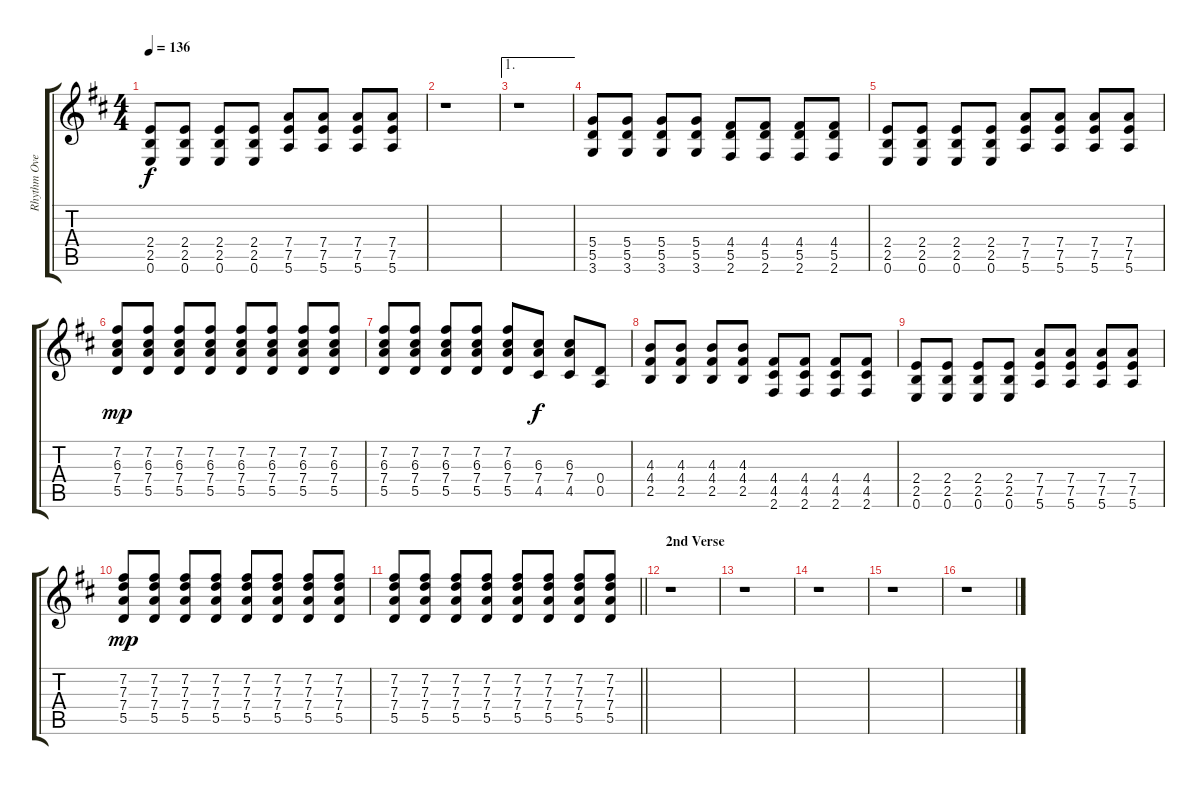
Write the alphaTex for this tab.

\track ("Rhythm Overdub" "Rhythm Ove") {instrument distortionguitar}
\staff {score tabs}
\tuning (E4 B3 G3 D3 A2 E2) {hide}
\ts (4 4)
\tempo 136
\clef g2
\ks d
(2.4 2.5 0.6).8{dy f} (2.4 2.5 0.6).8 (2.4 2.5 0.6).8 (2.4 2.5 0.6).8 (7.4 7.5 5.6).8 (7.4 7.5 5.6).8 (7.4 7.5 5.6).8 (7.4 7.5 5.6).8 |
r.1 |
\ae 1
r.1 |
(5.4 5.5 3.6).8 (5.4 5.5 3.6).8 (5.4 5.5 3.6).8 (5.4 5.5 3.6).8 (4.4 5.5 2.6).8 (4.4 5.5 2.6).8 (4.4 5.5 2.6).8 (4.4 5.5 2.6).8 |
(2.4 2.5 0.6).8 (2.4 2.5 0.6).8 (2.4 2.5 0.6).8 (2.4 2.5 0.6).8 (7.4 7.5 5.6).8 (7.4 7.5 5.6).8 (7.4 7.5 5.6).8 (7.4 7.5 5.6).8 |
(7.2 6.3 7.4 5.5).8{dy mp} (7.2 6.3 7.4 5.5).8 (7.2 6.3 7.4 5.5).8 (7.2 6.3 7.4 5.5).8 (7.2 6.3 7.4 5.5).8 (7.2 6.3 7.4 5.5).8 (7.2 6.3 7.4 5.5).8 (7.2 6.3 7.4 5.5).8 |
(7.2 6.3 7.4 5.5).8 (7.2 6.3 7.4 5.5).8 (7.2 6.3 7.4 5.5).8 (7.2 6.3 7.4 5.5).8 (7.2 6.3 7.4 5.5).8 (6.3 7.4 4.5).8{dy f} (6.3 7.4 4.5).8 (0.4 0.5).8 |
(4.3 4.4 2.5).8 (4.3 4.4 2.5).8 (4.3 4.4 2.5).8 (4.3 4.4 2.5).8 (4.4 4.5 2.6).8 (4.4 4.5 2.6).8 (4.4 4.5 2.6).8 (4.4 4.5 2.6).8 |
(2.4 2.5 0.6).8 (2.4 2.5 0.6).8 (2.4 2.5 0.6).8 (2.4 2.5 0.6).8 (7.4 7.5 5.6).8 (7.4 7.5 5.6).8 (7.4 7.5 5.6).8 (7.4 7.5 5.6).8 |
(7.2 7.3 7.4 5.5).8{dy mp} (7.2 7.3 7.4 5.5).8 (7.2 7.3 7.4 5.5).8 (7.2 7.3 7.4 5.5).8 (7.2 7.3 7.4 5.5).8 (7.2 7.3 7.4 5.5).8 (7.2 7.3 7.4 5.5).8 (7.2 7.3 7.4 5.5).8 |
\barLineRight lightlight
(7.2 7.3 7.4 5.5).8 (7.2 7.3 7.4 5.5).8 (7.2 7.3 7.4 5.5).8 (7.2 7.3 7.4 5.5).8 (7.2 7.3 7.4 5.5).8 (7.2 7.3 7.4 5.5).8 (7.2 7.3 7.4 5.5).8 (7.2 7.3 7.4 5.5).8 |
\section ("" "2nd Verse")
r.1 |
r.1 |
r.1 |
r.1 |
r.1
